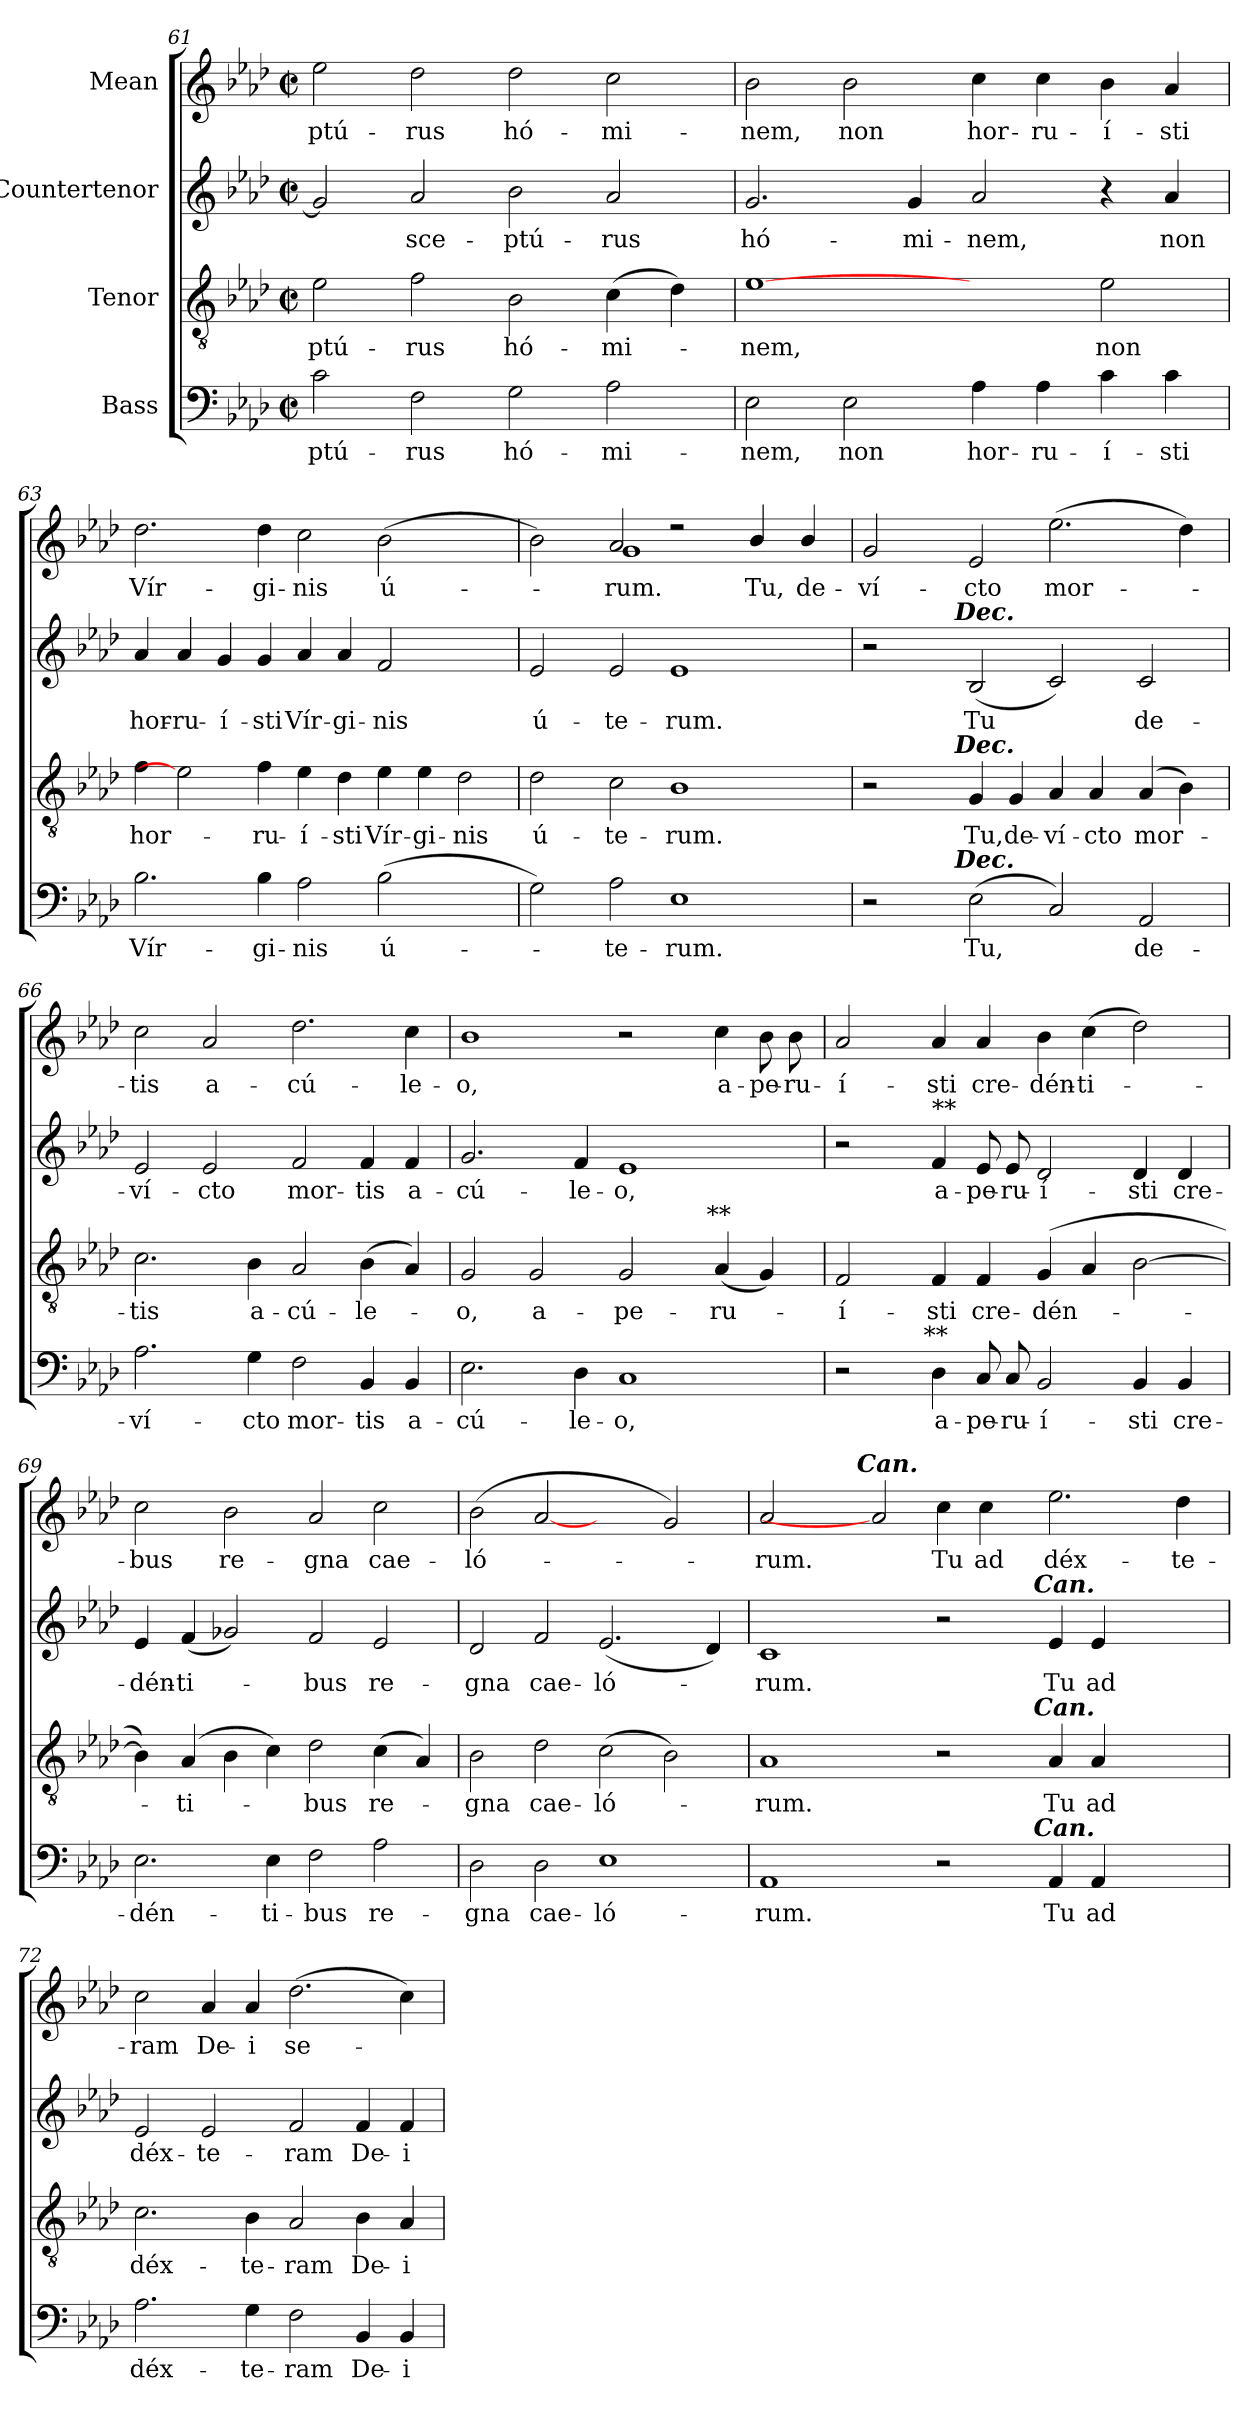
**kern	**text	**kern	**text	**kern	**text	**kern	**text
*part4	*part4	*part3	*part3	*part2	*part2	*part1	*part1
*staff4	*staff4	*staff3	*staff3	*staff2	*staff2	*staff1	*staff1
*I"Bass	*	*I"Tenor	*	*I"Countertenor	*	*I"Mean	*
*clefF4	*	*clefGv2	*	*clefG2	*	*clefG2	*
*k[b-e-a-d-]	*	*k[b-e-a-d-]	*	*k[b-e-a-d-]	*	*k[b-e-a-d-]	*
*A-:	*	*A-:	*	*A-:	*	*A-:	*
*M2/2	*	*M2/2	*	*M2/2	*	*M2/2	*
*met(c|)	*	*met(c|)	*	*met(c|)	*	*met(c|)	*
=61	=61	=61	=61	=61	=61	=61	=61
!	!LO:LY:b:cj	!	!LO:LY:b:cj	!	!	!	!LO:LY:b:cj
2c\	-ptú-	2e-\	-ptú-	2g/]	.	2ee-\	-ptú-
!	!LO:LY:b:cj	!	!LO:LY:b:cj	!	!LO:LY:b:cj	!	!LO:LY:b:cj
2F\	-rus	2f\	-rus	2a-/	-sce-	2dd-\	-rus
!	!LO:LY:b:cj	!	!LO:LY:b:cj	!	!LO:LY:b:cj	!	!LO:LY:b:cj
2G\	hó-	2B-\	hó-	2b-\	-ptú-	2dd-\	hó-
!	!LO:LY:b:cj	!	!LO:LY:b:cj	!	!LO:LY:b:cj	!	!LO:LY:b:cj
2A-\	-mi-	(>4c\	-mi-	2a-/	-rus	2cc\	-mi-
.	.	4d-\)	.	.	.	.	.
=62	=62	=62	=62	=62	=62	=62	=62
!	!LO:LY:b:cj	!	!LO:LY:b:cj	!	!LO:LY:b:cj	!	!LO:LY:b:cj
2E-\	-nem,	[1e-	-nem,	2.g/	hó-	2b-\	-nem,
!	!LO:LY:b:cj	!	!	!	!	!	!LO:LY:b:cj
2E-\	non	.	.	.	.	2b-\	non
!	!	!	!	!	!LO:LY:b:cj	!	!
.	.	.	.	4g/	-mi-	.	.
!	!LO:LY:b:cj	!	!	!	!LO:LY:b:cj	!	!LO:LY:b:cj
4A-\	hor-	2ryy	.	2a-/	-nem,	4cc\	hor-
!	!LO:LY:b:rj	!	!	!	!	!	!LO:LY:b:rj
4A-\	-ru-	.	.	.	.	4cc\	-ru-
!	!LO:LY:b:cj	!	!LO:LY:b:cj	!	!	!	!LO:LY:b:cj
4c\	-í-	2e-\	non	4r	.	4b-\	-í-
!	!LO:LY:b:cj	!	!	!	!LO:LY:b:cj	!	!LO:LY:b:cj
4c\	-sti	.	.	4a-/	non	4a-/	-sti
=63	=63	=63	=63	=63	=63	=63	=63
!	!LO:LY:b:cj	!	!LO:LY:b:cj	!	!LO:LY:b:cj	!	!LO:LY:b:cj
2.B-\	Vír-	4f\	hor-	4a-/	hor-	2.dd-\	Vír-
!	!	!	!	!	!LO:LY:b:rj	!	!
.	.	2e-]	.	4a-/	-ru-	.	.
!	!	!	!	!	!LO:LY:b:cj	!	!
.	.	.	.	4g/	-í-	.	.
!	!LO:LY:b	!	!LO:LY:b:rj	!	!LO:LY:b:cj	!	!LO:LY:b
4B-\	-gi-	4f\	-ru-	4g/	-sti	4dd-\	-gi-
!	!LO:LY:b:rj	!	!LO:LY:b:cj	!	!LO:LY:b	!	!LO:LY:b:rj
2A-\	-nis	4e-\	-í-	4a-/	Vír-	2cc\	-nis
!	!	!	!LO:LY:b:cj	!	!LO:LY:b:cj	!	!
.	.	4d-\	-sti	4a-/	-gi-	.	.
!	!LO:LY:b:cj	!	!LO:LY:b	!	!LO:LY:b:rj	!	!LO:LY:b:cj
(<2B-\	ú-	4e-\	Vír-	2f/	-nis	(<2b-\	ú-
!	!	!	!LO:LY:b:cj	!	!	!	!
.	.	4e-\	-gi-	.	.	.	.
!	!	!	!LO:LY:b:rj	!	!	!	!
2ryy	.	2d-\	-nis	2ryy	.	2ryy	.
!!LO:PB:g=z
=64	=64	=64	=64	=64	=64	=64	=64
!	!	!	!LO:LY:b:cj	!	!LO:LY:b:cj	!	!
*	*	*	*	*	*	*^	*
*	*	*	*	*	*	*	*^	*
2G\)	.	2d-\	ú-	2e-/	ú-	2ryy	2b-\)	8.ryy	.
.	.	.	.	.	.	.	.	1ryy	.
!	!LO:LY:b:cj	!	!LO:LY:b:cj	!	!LO:LY:b:cj	!	!	!	!LO:LY:b:cj
!	!	!	!	!	!	!	!	!	!LO:LY:b:cj
2A-\	-te-	2c\	-te-	2e-/	-te-	2a-/	1g	.	-rum.
!	!LO:LY:b:cj	!	!LO:LY:b:cj	!	!LO:LY:b:cj	!	!	!	!
1E-	-rum.	1B-	-rum.	1e-	-rum.	2r	.	.	.
.	.	.	.	.	.	.	.	2ryy	.
!	!	!	!	!	!	!	!	!	!LO:LY:b:cj
.	.	.	.	.	.	4b-/	2ryy	.	Tu,
.	.	.	.	.	.	.	.	4ryy	.
!	!	!	!	!	!	!	!	!	!LO:LY:b:cj
.	.	.	.	.	.	4b-/	.	.	de-
.	.	.	.	.	.	.	.	16ryy	.
=65	=65	=65	=65	=65	=65	=65	=65	=65	=65
!	!	!	!	!	!	!	!	!	!LO:LY:b:cj
*^	*	*^	*	*^	*	*v	*v	*v	*
2r	4ryy	.	2r	4ryy	.	2r	4ryy	.	2g/	-ví-
.	8ryy	.	.	8ryy	.	.	8ryy	.	.	.
.	16ryy	.	.	16ryy	.	.	16ryy	.	.	.
.	64ryy	.	.	64ryy	.	.	64ryy	.	.	.
!	!	!	!	!	!	!	!LO:TX:a:Bi:t=Dec.	!	!	!
!	!	!	!	!LO:TX:a:Bi:t=Dec.	!	!	!	!	!	!
!	!LO:TX:a:Bi:t=Dec.	!	!	!	!	!	!	!	!	!
.	1ryy	.	.	1ryy	.	.	1ryy	.	.	.
!	!	!LO:LY:b	!	!	!LO:LY:b:cj	!	!	!LO:LY:b:cj	!	!LO:LY:b:cj
(>2E-\	.	Tu,	4G/	.	Tu,	(<2B-/	.	Tu	2e-/	-cto
!	!	!	!	!	!LO:LY:b	!	!	!	!	!
.	.	.	4G/	.	de-	.	.	.	.	.
!	!	!	!	!	!LO:LY:b:cj	!	!	!	!	!LO:LY:b
2C/)	.	.	4A-/	.	-ví-	2c/)	.	.	(>2.ee-\	mor-
!	!	!	!	!	!LO:LY:b:rj	!	!	!	!	!
.	.	.	4A-/	.	-cto	.	.	.	.	.
.	2ryy	.	.	2ryy	.	.	2ryy	.	.	.
!	!	!LO:LY:b:cj	!	!	!LO:LY:b	!	!	!LO:LY:b:cj	!	!
2AA-/	.	de-	(>4A-/	.	mor-	2c/	.	de-	.	.
.	.	.	4B-\)	.	.	.	.	.	4dd-\)	.
.	32.ryy	.	.	32.ryy	.	.	32.ryy	.	.	.
=66	=66	=66	=66	=66	=66	=66	=66	=66	=66	=66
!	!	!LO:LY:b:cj	!	!	!LO:LY:b:cj	!	!	!LO:LY:b:cj	!	!LO:LY:b:cj
*v	*v	*	*	*	*	*v	*v	*	*	*
*	*	*v	*v	*	*	*	*	*
2.A-\	-ví-	2.c\	-tis	2e-/	-ví-	2cc\	-tis
!	!	!	!	!	!LO:LY:b:cj	!	!LO:LY:b:cj
.	.	.	.	2e-/	-cto	2a-/	a-
!	!LO:LY:b:cj	!	!LO:LY:b:cj	!	!	!	!
4G\	-cto	4B-\	a-	.	.	.	.
!	!LO:LY:b:cj	!	!LO:LY:b:cj	!	!LO:LY:b:cj	!	!LO:LY:b:cj
2F\	mor-	2A-/	-cú-	2f/	mor-	2.dd-\	-cú-
!	!LO:LY:b:cj	!	!LO:LY:b:cj	!	!LO:LY:b:cj	!	!
4BB-/	-tis	(>4B-\	-le-	4f/	-tis	.	.
!	!LO:LY:b:cj	!	!	!	!LO:LY:b:cj	!	!LO:LY:b:cj
4BB-/	a-	4A-/)	.	4f/	a-	4cc\	-le-
=67	=67	=67	=67	=67	=67	=67	=67
!	!LO:LY:b:cj	!	!LO:LY:b:cj	!	!LO:LY:b:cj	!	!LO:LY:b:cj
*	*	*^	*	*	*	*	*
2.E-\	-cú-	2G/	1ryy	-o,	2.g/	-cú-	1b-	-o,
!	!	!	!	!LO:LY:b:cj	!	!	!	!
.	.	2G/	.	a-	.	.	.	.
!	!LO:LY:b:cj	!	!	!	!	!LO:LY:b:cj	!	!
4D-\	-le-	.	.	.	4f/	-le-	.	.
!	!LO:LY:b:cj	!	!	!LO:LY:b:cj	!	!LO:LY:b:cj	!	!
1C	-o,	2G/	4ryy	-pe-	1e-	-o,	2r	.
.	.	.	8...ryy	.	.	.	.	.
!	!	!	!LO:TX:a:t=**	!	!	!	!	!
.	.	.	2ryy	.	.	.	.	.
!	!	!	!	!LO:LY:b:cj	!	!	!	!LO:LY:b:cj
.	.	(<4A-/	.	-ru-	.	.	4cc\	a-
!	!	!	!	!	!	!	!	!LO:LY:b
.	.	4G/)	.	.	.	.	8b-\	-pe-
!	!	!	!	!	!	!	!	!LO:LY:b:cj
.	.	.	.	.	.	.	8b-\	-ru-
.	.	.	64ryy	.	.	.	.	.
!!LO:LB:g=z
=68	=68	=68	=68	=68	=68	=68	=68	=68
!	!	!	!	!LO:LY:b:cj	!	!	!	!LO:LY:b:cj
*^	*	*v	*v	*	*	*	*	*
2r	4ryy	.	2F/	-í-	2r	.	2a-/	-í-
.	8...ryy	.	.	.	.	.	.	.
!	!LO:TX:a:t=**	!	!	!	!	!	!	!
.	1ryy	.	.	.	.	.	.	.
!	!	!	!	!	!LO:TX:a:t=**	!	!	!
!	!	!LO:LY:b:cj	!	!LO:LY:b:cj	!	!LO:LY:b:cj	!	!LO:LY:b:cj
4D-\	.	a-	4F/	-sti	4f/	a-	4a-/	-sti
!	!	!LO:LY:b	!	!LO:LY:b:cj	!	!LO:LY:b	!	!LO:LY:b:cj
8C/	.	-pe-	4F/	cre-	8e-/	-pe-	4a-/	cre-
!	!	!LO:LY:b:cj	!	!	!	!LO:LY:b:cj	!	!
8C/	.	-ru-	.	.	8e-/	-ru-	.	.
!	!	!LO:LY:b:rj	!	!LO:LY:b	!	!LO:LY:b:rj	!	!LO:LY:b:cj
2BB-/	.	-í-	(>4G/	-dén-	2d-/	-í-	4b-\	-dén-
!	!	!	!	!	!	!	!	!LO:LY:b:rj
.	.	.	4A-/	.	.	.	(>4cc\	-ti-
.	2ryy	.	.	.	.	.	.	.
!	!	!LO:LY:b:cj	!	!	!	!LO:LY:b:cj	!	!
4BB-/	.	-sti	[>2B-\	.	4d-/	-sti	2dd-\)	.
!	!	!LO:LY:b:cj	!	!	!	!LO:LY:b:cj	!	!
4BB-/	.	cre-	.	.	4d-/	cre-	.	.
.	64ryy	.	.	.	.	.	.	.
=69	=69	=69	=69	=69	=69	=69	=69	=69
!	!	!LO:LY:b:cj	!	!	!	!LO:LY:b:cj	!	!LO:LY:b:cj
*v	*v	*	*	*	*	*	*	*
2.E-\	-dén-	4B-\])	.	4e-/	-dén-	2cc\	-bus
!	!	!	!LO:LY:b:cj	!	!LO:LY:b:rj	!	!
.	.	(>4A-/	-ti-	(<4f/	-ti-	.	.
!	!	!	!	!	!	!	!LO:LY:b:cj
.	.	4B-\	.	2g-X/)	.	2b-\	re-
!	!LO:LY:b	!	!	!	!	!	!
4E-\	-ti-	4c\)	.	.	.	.	.
!	!LO:LY:b:cj	!	!LO:LY:b:cj	!	!LO:LY:b:cj	!	!LO:LY:b:cj
2F\	-bus	2d-\	-bus	2f/	-bus	2a-/	-gna
!	!LO:LY:b:cj	!	!LO:LY:b:cj	!	!LO:LY:b:cj	!	!LO:LY:b:cj
2A-\	re-	(>4c\	re-	2e-/	re-	2cc\	cae-
.	.	4A-/)	.	.	.	.	.
=70	=70	=70	=70	=70	=70	=70	=70
!	!LO:LY:b:cj	!	!LO:LY:b:cj	!	!LO:LY:b:cj	!	!LO:LY:b:cj
2D-\	-gna	2B-\	-gna	2d-/	-gna	(>2b-\	-ló-
!	!LO:LY:b:cj	!	!LO:LY:b:cj	!	!LO:LY:b:cj	!	!
2D-\	cae-	2d-\	cae-	2f/	cae-	[2a-	.
!	!LO:LY:b:cj	!	!LO:LY:b:cj	!	!LO:LY:b:cj	!	!
1E-	-ló-	(>2c\	-ló-	(<2.e-/	-ló-	2ryy	.
.	.	2B-\)	.	.	.	2g/)	.
.	.	.	.	4d-/)	.	.	.
=71	=71	=71	=71	=71	=71	=71	=71
!	!LO:LY:b:cj	!	!LO:LY:b:cj	!	!LO:LY:b:cj	!	!LO:LY:b:cj
*^	*	*^	*	*^	*	*^	*
1AA-	1ryy	-rum.	1A-	1ryy	-rum.	1c	1ryy	-rum.	2a-/	4ryy	-rum.
.	.	.	.	.	.	.	.	.	.	8ryy	.
.	.	.	.	.	.	.	.	.	.	16ryy	.
.	.	.	.	.	.	.	.	.	.	64ryy	.
!	!	!	!	!	!	!	!	!	!	!LO:TX:a:Bi:t=Can.	!
.	.	.	.	.	.	.	.	.	.	1ryy	.
.	.	.	.	.	.	.	.	.	2a-]	.	.
!	!	!	!	!	!	!	!	!	!	!	!LO:LY:b:cj
2r	4ryy	.	2r	4ryy	.	2r	4ryy	.	4cc\	.	Tu
!	!	!	!	!	!	!	!	!	!	!	!LO:LY:b:cj
.	8ryy	.	.	8ryy	.	.	8ryy	.	4cc\	.	ad
.	16ryy	.	.	16ryy	.	.	16ryy	.	.	.	.
.	64ryy	.	.	64ryy	.	.	64ryy	.	.	.	.
!	!	!	!	!	!	!	!LO:TX:a:Bi:t=Can.	!	!	!	!
!	!	!	!	!LO:TX:a:Bi:t=Can.	!	!	!	!	!	!	!
!	!LO:TX:a:Bi:t=Can.	!	!	!	!	!	!	!	!	!	!
.	1ryy	.	.	1ryy	.	.	1ryy	.	.	1ryy	.
!	!	!LO:LY:b:cj	!	!	!LO:LY:b:cj	!	!	!LO:LY:b:cj	!	!	!LO:LY:b:cj
4AA-/	.	Tu	4A-/	.	Tu	4e-/	.	Tu	2.ee-\	.	déx-
!	!	!LO:LY:b:cj	!	!	!LO:LY:b:cj	!	!	!LO:LY:b:cj	!	!	!
4AA-/	.	ad	4A-/	.	ad	4e-/	.	ad	.	.	.
2ryy	.	.	2ryy	.	.	2ryy	.	.	.	.	.
!	!	!	!	!	!	!	!	!	!	!	!LO:LY:b:cj
.	.	.	.	.	.	.	.	.	4dd-\	.	-te-
.	32.ryy	.	.	32.ryy	.	.	32.ryy	.	.	32.ryy	.
!!LO:LB:g=z
=72	=72	=72	=72	=72	=72	=72	=72	=72	=72	=72	=72
!	!	!LO:LY:b:cj	!	!	!LO:LY:b:cj	!	!	!LO:LY:b:cj	!	!	!LO:LY:b:cj
*v	*v	*	*	*	*	*v	*v	*	*v	*v	*
*	*	*v	*v	*	*	*	*	*
2.A-\	déx-	2.c\	déx-	2e-/	déx-	2cc\	-ram
!	!	!	!	!	!LO:LY:b:cj	!	!LO:LY:b:cj
.	.	.	.	2e-/	-te-	4a-/	De-
!	!LO:LY:b	!	!LO:LY:b	!	!	!	!LO:LY:b:cj
4G\	-te-	4B-\	-te-	.	.	4a-/	-i
!	!LO:LY:b:cj	!	!LO:LY:b:cj	!	!LO:LY:b:cj	!	!LO:LY:b:cj
2F\	-ram	2A-/	-ram	2f/	-ram	(>2.dd-\	se-
!	!LO:LY:b:cj	!	!LO:LY:b:cj	!	!LO:LY:b:cj	!	!
4BB-/	De-	4B-\	De-	4f/	De-	.	.
!	!LO:LY:b:cj	!	!LO:LY:b:cj	!	!LO:LY:b:cj	!	!
4BB-/	-i	4A-/	-i	4f/	-i	4cc\)	.
=	=	=	=	=	=	=	=
*-	*-	*-	*-	*-	*-	*-	*-
